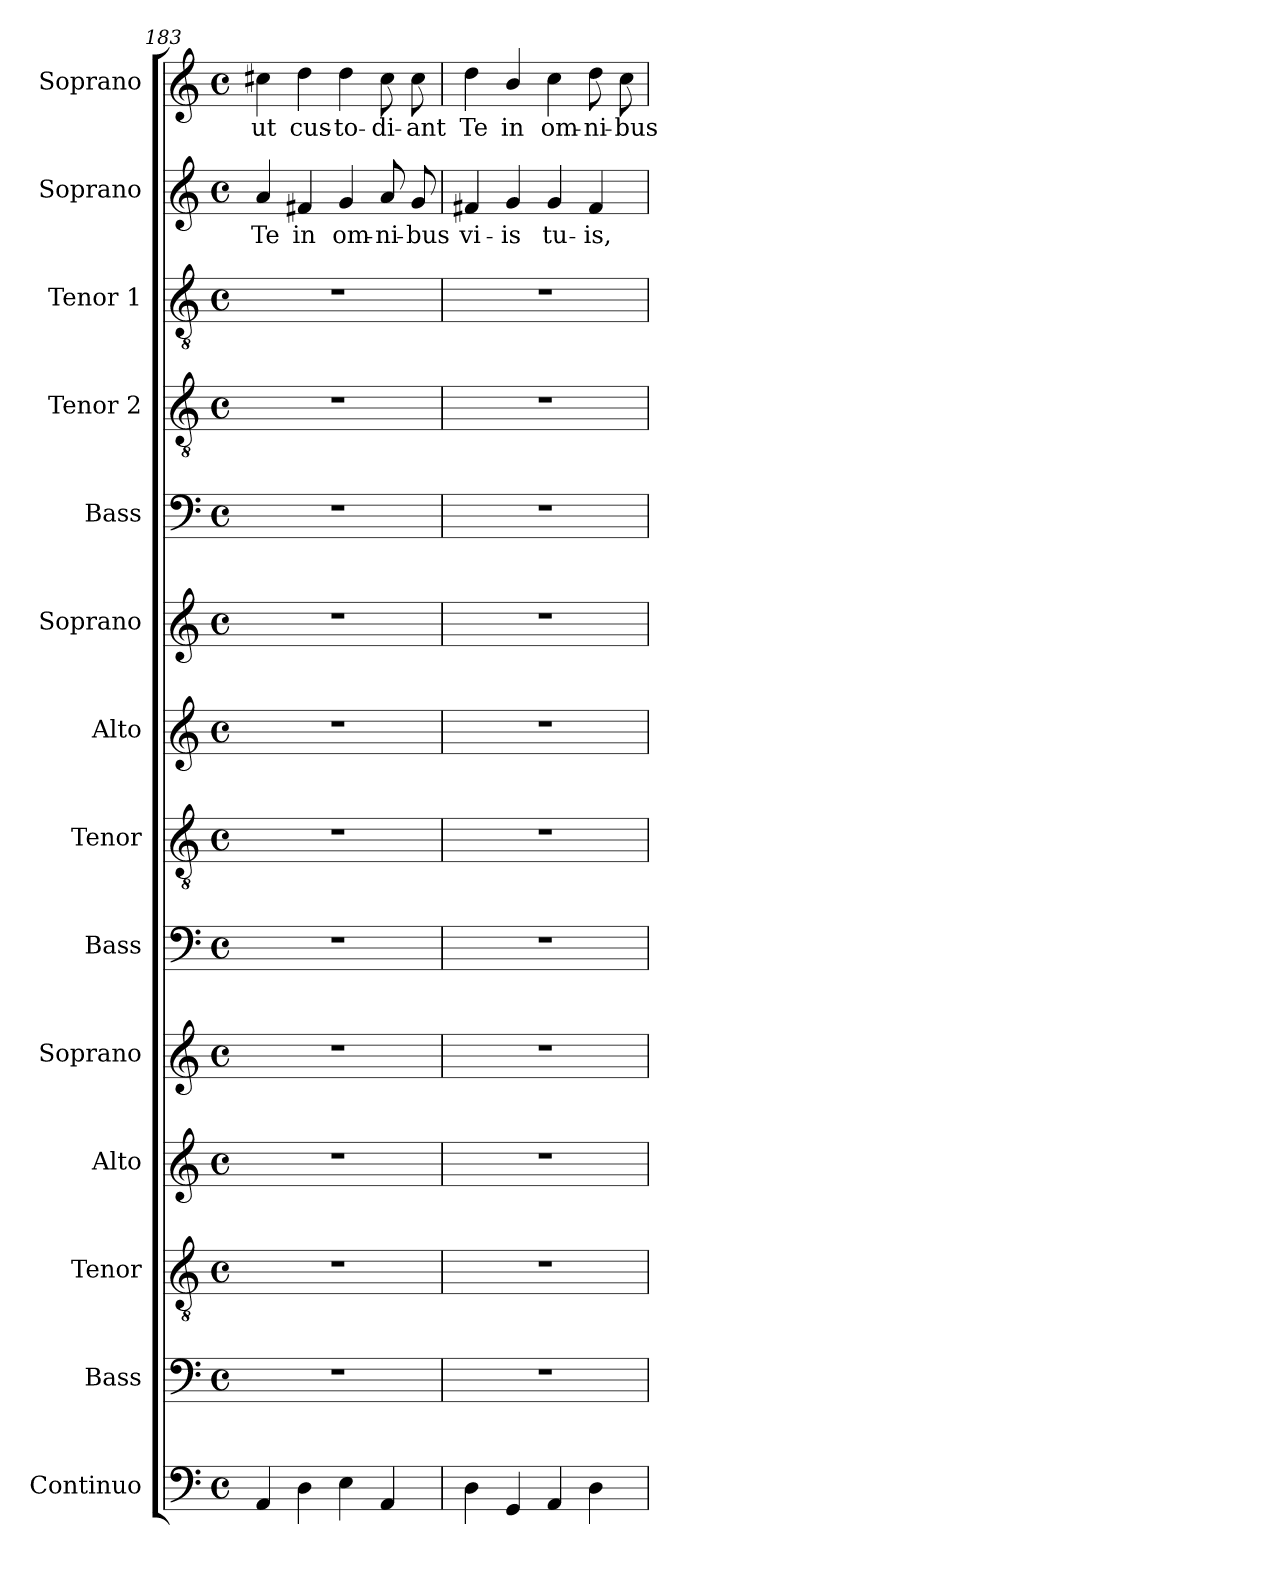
**kern	**kern	**kern	**kern	**kern	**kern	**kern	**kern	**kern	**kern	**kern	**kern	**kern	**text	**kern	**text
*part14	*part13	*part12	*part11	*part10	*part9	*part8	*part7	*part6	*part5	*part4	*part3	*part2	*part2	*part1	*part1
*staff14	*staff13	*staff12	*staff11	*staff10	*staff9	*staff8	*staff7	*staff6	*staff5	*staff4	*staff3	*staff2	*staff2	*staff1	*staff1
*I"Continuo	*I"Bass	*I"Tenor	*I"Alto	*I"Soprano	*I"Bass	*I"Tenor	*I"Alto	*I"Soprano	*I"Bass	*I"Tenor 2	*I"Tenor 1	*I"Soprano	*	*I"Soprano	*
*I'Cont.	*I'B.	*I'T.	*I'A.	*I'S.	*I'B.	*I'T.	*I'A.	*I'S.	*I'B.	*I'T2.	*I'T1.	*I'S.	*	*I'S.	*
!!LO:PB:g=z
*clefF4	*clefF4	*clefGv2	*clefG2	*clefG2	*clefF4	*clefGv2	*clefG2	*clefG2	*clefF4	*clefGv2	*clefGv2	*clefG2	*	*clefG2	*
*	*	*ITrd7c12	*	*	*	*ITrd7c12	*	*	*	*ITrd7c12	*ITrd7c12	*	*	*	*
*k[]	*k[]	*k[]	*k[]	*k[]	*k[]	*k[]	*k[]	*k[]	*k[]	*k[]	*k[]	*k[]	*	*k[]	*
*C:	*C:	*C:	*C:	*C:	*C:	*C:	*C:	*C:	*C:	*C:	*C:	*C:	*	*C:	*
*M4/4	*M4/4	*M4/4	*M4/4	*M4/4	*M4/4	*M4/4	*M4/4	*M4/4	*M4/4	*M4/4	*M4/4	*M4/4	*	*M4/4	*
*met(c)	*met(c)	*met(c)	*met(c)	*met(c)	*met(c)	*met(c)	*met(c)	*met(c)	*met(c)	*met(c)	*met(c)	*met(c)	*	*met(c)	*
=183	=183	=183	=183	=183	=183	=183	=183	=183	=183	=183	=183	=183	=183	=183	=183
!	!	!	!	!	!	!	!	!	!	!	!	!	!LO:LY:b:color=#000000	!	!
!	!	!	!	!	!	!	!	!	!	!	!	!	!	!	!LO:LY:b:color=#000000
4AAi/	1r	1r	1r	1r	1r	1r	1r	1r	1r	1r	1r	4ai/	Te	4cc#Xi\	ut
!	!	!	!	!	!	!	!	!	!	!	!	!	!LO:LY:b:color=#000000	!	!
!	!	!	!	!	!	!	!	!	!	!	!	!	!	!	!LO:LY:b:color=#000000
4Di\	.	.	.	.	.	.	.	.	.	.	.	4f#Xi/	in	4ddi\	cus-
!	!	!	!	!	!	!	!	!	!	!	!	!	!LO:LY:b:color=#000000	!	!
!	!	!	!	!	!	!	!	!	!	!	!	!	!	!	!LO:LY:b:color=#000000
4Ei\	.	.	.	.	.	.	.	.	.	.	.	4gi/	om-	4ddi\	-to-
!	!	!	!	!	!	!	!	!	!	!	!	!	!LO:LY:b:color=#000000	!	!
!	!	!	!	!	!	!	!	!	!	!	!	!	!	!	!LO:LY:b:color=#000000
4AAi/	.	.	.	.	.	.	.	.	.	.	.	8ai/	-ni-	8cc#i\	-di-
!	!	!	!	!	!	!	!	!	!	!	!	!	!LO:LY:b:color=#000000	!	!
!	!	!	!	!	!	!	!	!	!	!	!	!	!	!	!LO:LY:b:color=#000000
.	.	.	.	.	.	.	.	.	.	.	.	8gi/	-bus	8cc#i\	-ant
=184	=184	=184	=184	=184	=184	=184	=184	=184	=184	=184	=184	=184	=184	=184	=184
!	!	!	!	!	!	!	!	!	!	!	!	!	!LO:LY:b:color=#000000	!	!
!	!	!	!	!	!	!	!	!	!	!	!	!	!	!	!LO:LY:b:color=#000000
4Di\	1r	1r	1r	1r	1r	1r	1r	1r	1r	1r	1r	4f#Xi/	vi-	4ddi\	Te
!	!	!	!	!	!	!	!	!	!	!	!	!	!LO:LY:b:color=#000000	!	!
!	!	!	!	!	!	!	!	!	!	!	!	!	!	!	!LO:LY:b:color=#000000
4GGi/	.	.	.	.	.	.	.	.	.	.	.	4gi/	-is	4bi/	in
!	!	!	!	!	!	!	!	!	!	!	!	!	!LO:LY:b:color=#000000	!	!
!	!	!	!	!	!	!	!	!	!	!	!	!	!	!	!LO:LY:b:color=#000000
4AAi/	.	.	.	.	.	.	.	.	.	.	.	4gi/	tu-	4cci\	om-
!	!	!	!	!	!	!	!	!	!	!	!	!	!LO:LY:b:color=#000000	!	!
!	!	!	!	!	!	!	!	!	!	!	!	!	!	!	!LO:LY:b:color=#000000
4Di\	.	.	.	.	.	.	.	.	.	.	.	4f#i/	-is,	8ddi\	-ni-
!	!	!	!	!	!	!	!	!	!	!	!	!	!	!	!LO:LY:b:color=#000000
.	.	.	.	.	.	.	.	.	.	.	.	.	.	8cci\	-bus
=	=	=	=	=	=	=	=	=	=	=	=	=	=	=	=
*-	*-	*-	*-	*-	*-	*-	*-	*-	*-	*-	*-	*-	*-	*-	*-
